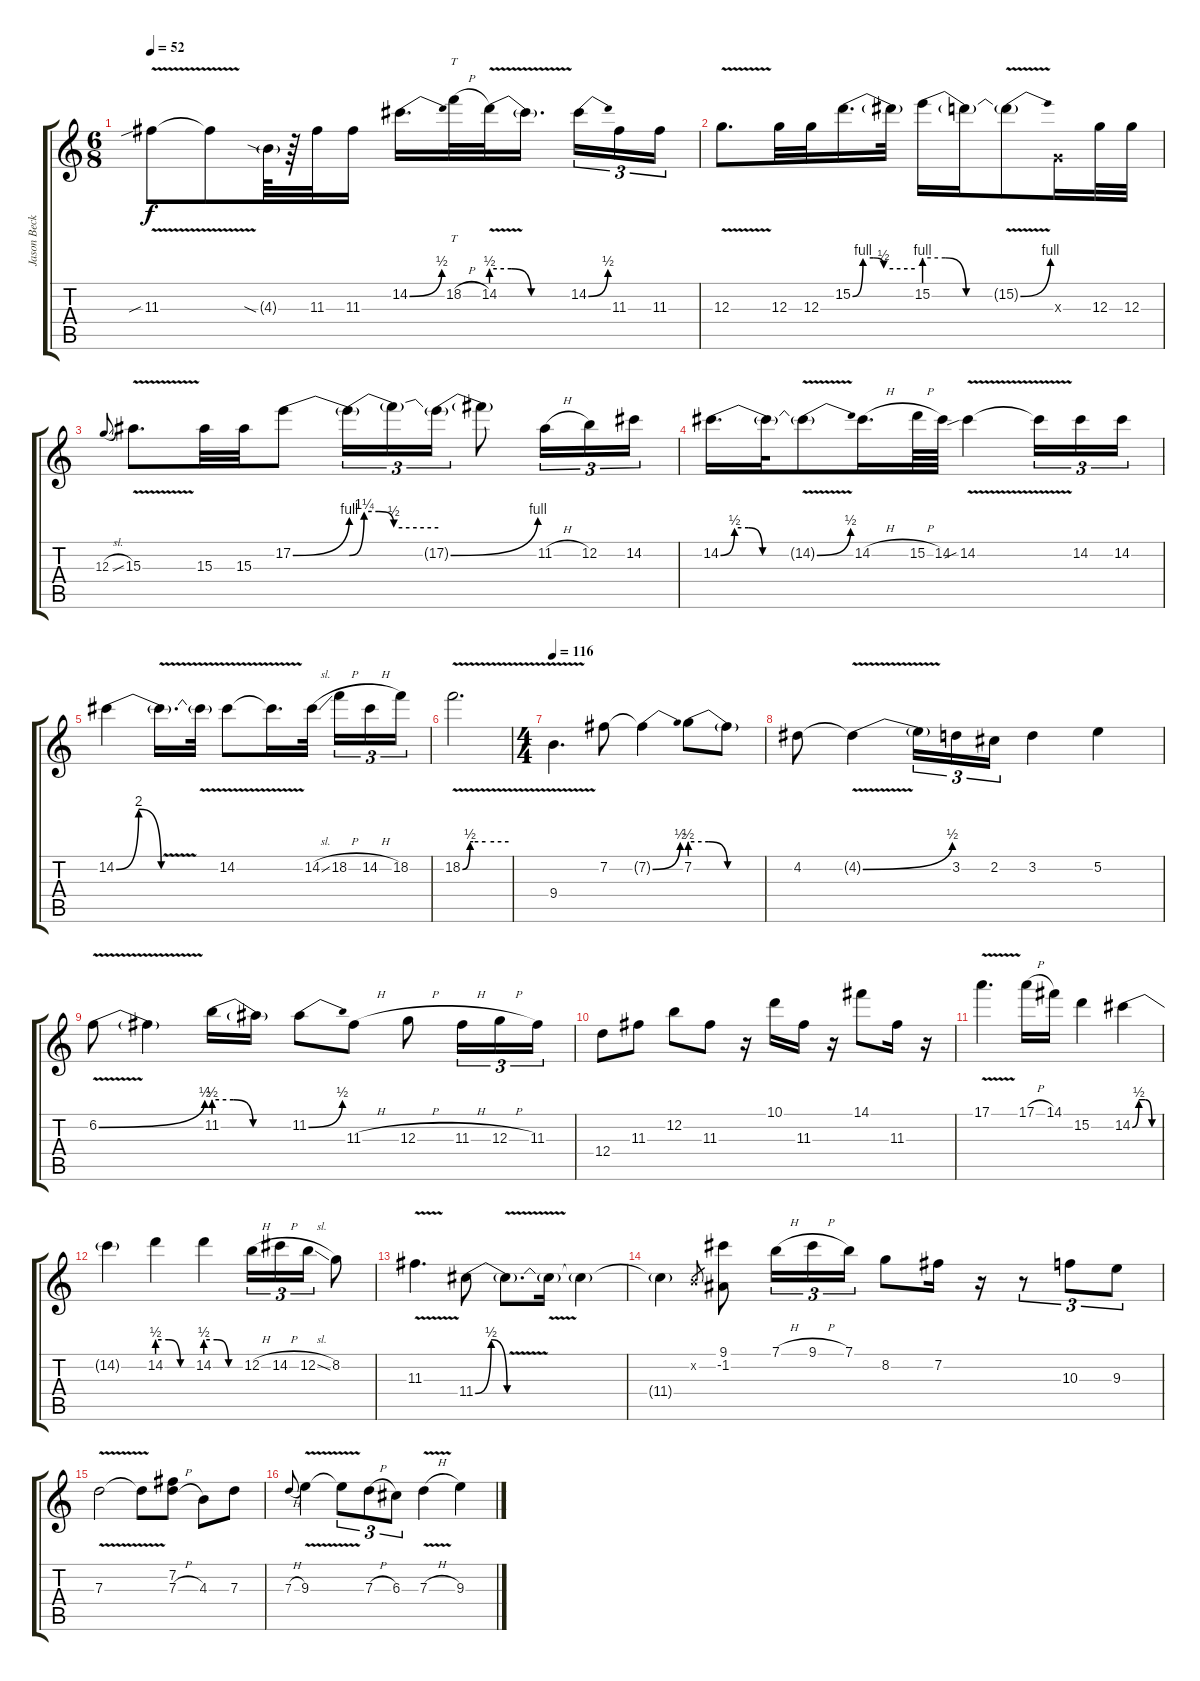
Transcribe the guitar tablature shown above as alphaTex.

\track ("Jason Becker" "Jason Beck") {instrument overdrivenguitar}
\staff {score tabs}
\tuning (E4 B3 G3 D3 A2 E2) {hide}
\ts (6 8)
\tempo 52
\clef g2
\ks c
11.3{v sib}.8{dy f} 11.3{t}.8 4.3{sia g}.64 r.64 11.3.32 11.3.16 14.2{be (bend 0 0 60 2)}.16{d} 18.2{h}.32{tt} 14.2{be (custom 0 2 15 2 30 0 60 0) v}.32 14.2{t}.16{d beam splitsecondary} 14.2{be (bend 0 0 60 2)}.16{tu (3 2)} 11.3.16{tu (3 2)} 11.3.16{tu (3 2)} |
12.3{v}.8{d} 12.3.32 12.3.32 15.2{be (custom 0 0 10 4 20 4 30 2 60 2)}.16{d} 15.2{t}.32 15.2{be (custom 0 4 15 4 30 0 60 0)}.16 15.2{t}.16 15.2{be (bend 0 0 60 4) v t}.8 0.3{x}.16 12.3.32 12.3.32 |
12.3{sl}.8{gr onbeat} 15.3{v}.8{d} 15.3.32 15.3.32 17.2{be (bend 0 0 60 4)}.8 17.2{be (custom 0 0 10 5 20 5 30 2 60 2) t}.16{tu (3 2)} 17.2{t}.16{tu (3 2)} 17.2{be (bend 0 0 60 4) t}.16{tu (3 2)} 17.2{t}.8 11.2{h}.16{tu (3 2)} 12.2.16{tu (3 2)} 14.2.16{tu (3 2)} |
14.2{be (custom 0 0 10 2 20 2 30 0 60 0)}.16{d} 14.2{t}.32 14.2{be (bend 0 0 60 2) v t}.8 14.2{h}.16{d} 15.2{h}.64 14.2.64 14.2{v sib}.4 14.2{t}.16{tu (3 2)} 14.2.16{tu (3 2)} 14.2.16{tu (3 2)} |
14.2{be (bendrelease 0 0 10 8 40 8 60 0)}.4 14.2{v t}.16{d} 14.2{t}.32 14.2{v}.8 14.2{t}.16{d} 14.2{sl}.32{beam splitsecondary} 18.2{h}.16{tu (3 2)} 14.2{h}.16{tu (3 2)} 18.2.16{tu (3 2)} |
18.2{be (custom 0 0 10 2 14 2 30 2 60 2) v}.2{d} |
\ts (4 4)
\tempo 116
9.4{v}.4{d} 7.2.8 7.2{be (bend 0 0 60 2) t}.4 7.2{be (custom 0 2 15 2 30 0 60 0)}.8 7.2{t}.8 |
4.2.8 4.2{be (bend 0 0 60 2) v t}.4 4.2{t}.16{tu (3 2)} 3.2.16{tu (3 2)} 2.2.16{tu (3 2)} 3.2.4 5.2.4 |
6.2{be (bend 0 0 60 2) v}.8 6.2{t}.4 11.2{be (custom 0 2 15 2 30 0 60 0)}.16 11.2{t}.16 11.2{be (bend 0 0 60 2)}.8 11.3{h}.8 12.3{h}.8 11.3{h}.16{tu (3 2)} 12.3{h}.16{tu (3 2)} 11.3.16{tu (3 2)} |
12.4.8 11.3.8 12.2.8 11.3.8 r.16 10.1.16 11.3.16 r.16 14.1.8 11.3.16 r.16 |
17.1{v}.4{d} 17.1{h}.16 14.1.16 15.2.4 14.2{be (custom 0 0 15 2 30 2 45 0 60 0)}.4 |
14.2{t}.4 14.2{be (custom 0 2 20 2 40 0 60 0)}.4 14.2{be (custom 0 2 20 2 40 0 60 0)}.4 12.2{h}.16{tu (3 2)} 14.2{h}.16{tu (3 2)} 12.2{sl}.16{tu (3 2)} 8.2.8 |
11.3{v}.4{d} 11.4{be (bendrelease 0 0 10 2 45 2 60 0)}.8 11.4{v t}.8{d} 11.4{t}.16 11.4{t}.4 |
11.4{t}.4 0.2{x}.8{gr} (9.1 -1.2).8 7.1{h}.16{tu (3 2)} 9.1{h}.16{tu (3 2)} 7.1.16{tu (3 2)} 8.2.8 7.2.16 r.16 r.8{tu (3 2)} 10.3.8{tu (3 2)} 9.3.8{tu (3 2)} |
7.3{v}.2 7.3{t}.8 (7.2 7.3{h}).8 4.3.8 7.3.8 |
7.3{h}.8{gr onbeat} 9.3{v}.4 9.3{t}.8{tu (3 2)} 7.3{h}.8{tu (3 2)} 6.3.8{tu (3 2)} 7.3{v h}.4 9.3.4
